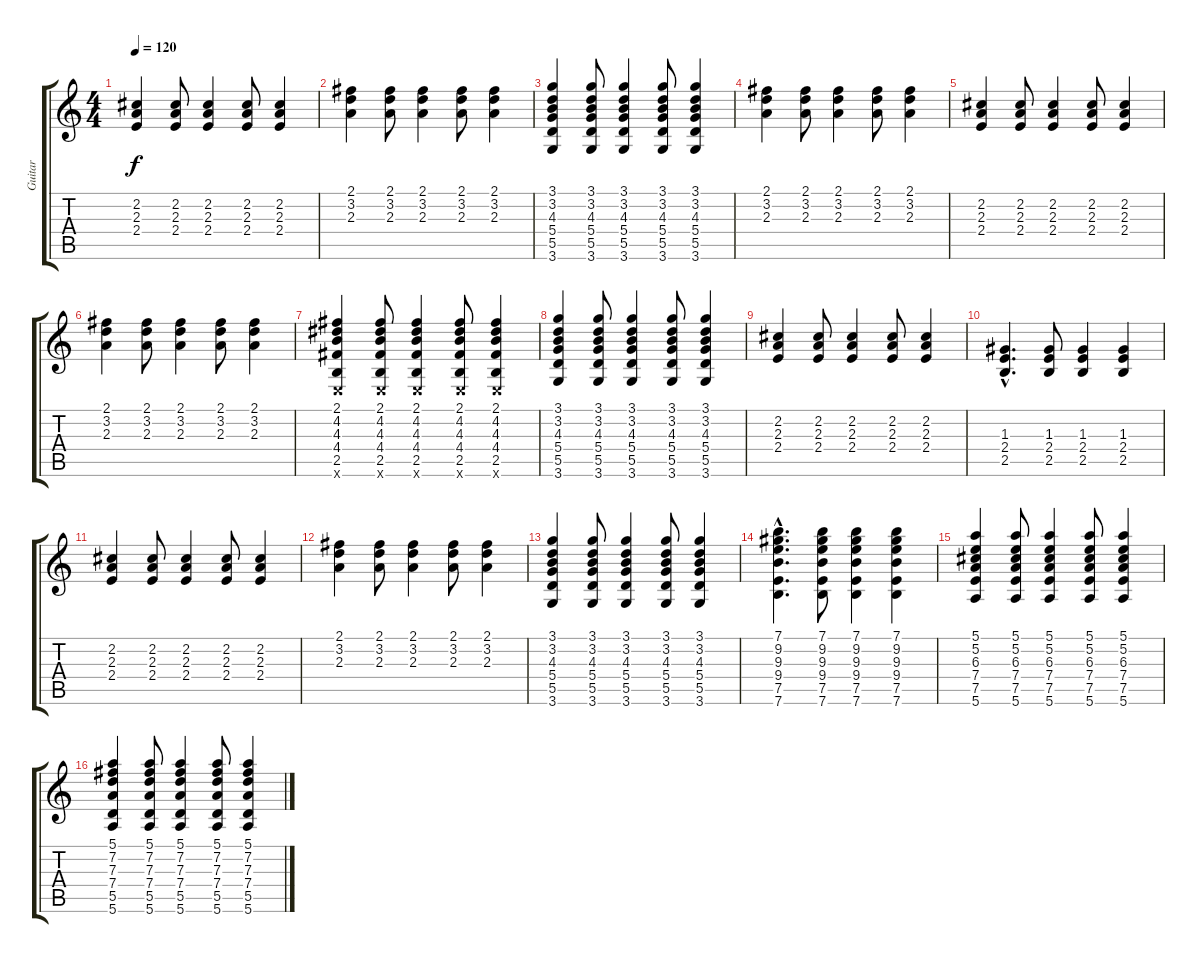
\track ("Guitar" "Guitar") {instrument acousticguitarsteel}
\staff {score tabs}
\tuning (E4 B3 G3 D3 A2 E2) {hide}
\ts (4 4)
\tempo 120
\clef g2
\ks c
(2.2 2.3 2.4).4{dy f} (2.2 2.3 2.4).8 (2.2 2.3 2.4).4 (2.2 2.3 2.4).8 (2.2 2.3 2.4).4 |
(2.1 3.2 2.3).4 (2.1 3.2 2.3).8 (2.1 3.2 2.3).4 (2.1 3.2 2.3).8 (2.1 3.2 2.3).4 |
(3.1 3.2 4.3 5.4 5.5 3.6).4 (3.1 3.2 4.3 5.4 5.5 3.6).8 (3.1 3.2 4.3 5.4 5.5 3.6).4 (3.1 3.2 4.3 5.4 5.5 3.6).8 (3.1 3.2 4.3 5.4 5.5 3.6).4 |
(2.1 3.2 2.3).4 (2.1 3.2 2.3).8 (2.1 3.2 2.3).4 (2.1 3.2 2.3).8 (2.1 3.2 2.3).4 |
(2.2 2.3 2.4).4 (2.2 2.3 2.4).8 (2.2 2.3 2.4).4 (2.2 2.3 2.4).8 (2.2 2.3 2.4).4 |
(2.1 3.2 2.3).4 (2.1 3.2 2.3).8 (2.1 3.2 2.3).4 (2.1 3.2 2.3).8 (2.1 3.2 2.3).4 |
(2.1 4.2 4.3 4.4 2.5 0.6{x}).4 (2.1 4.2 4.3 4.4 2.5 0.6{x}).8 (2.1 4.2 4.3 4.4 2.5 0.6{x}).4 (2.1 4.2 4.3 4.4 2.5 0.6{x}).8 (2.1 4.2 4.3 4.4 2.5 0.6{x}).4 |
(3.1 3.2 4.3 5.4 5.5 3.6).4 (3.1 3.2 4.3 5.4 5.5 3.6).8 (3.1 3.2 4.3 5.4 5.5 3.6).4 (3.1 3.2 4.3 5.4 5.5 3.6).8 (3.1 3.2 4.3 5.4 5.5 3.6).4 |
(2.2 2.3 2.4).4 (2.2 2.3 2.4).8 (2.2 2.3 2.4).4 (2.2 2.3 2.4).8 (2.2 2.3 2.4).4 |
(1.3{hac} 2.4{hac} 2.5{hac}).4{d} (1.3 2.4 2.5).8 (1.3 2.4 2.5).4 (1.3 2.4 2.5).4 |
(2.2 2.3 2.4).4 (2.2 2.3 2.4).8 (2.2 2.3 2.4).4 (2.2 2.3 2.4).8 (2.2 2.3 2.4).4 |
(2.1 3.2 2.3).4 (2.1 3.2 2.3).8 (2.1 3.2 2.3).4 (2.1 3.2 2.3).8 (2.1 3.2 2.3).4 |
(3.1 3.2 4.3 5.4 5.5 3.6).4 (3.1 3.2 4.3 5.4 5.5 3.6).8 (3.1 3.2 4.3 5.4 5.5 3.6).4 (3.1 3.2 4.3 5.4 5.5 3.6).8 (3.1 3.2 4.3 5.4 5.5 3.6).4 |
(7.1{hac} 9.2{hac} 9.3{hac} 9.4{hac} 7.5{hac} 7.6{hac}).4{d} (7.1 9.2 9.3 9.4 7.5 7.6).8 (7.1 9.2 9.3 9.4 7.5 7.6).4 (7.1 9.2 9.3 9.4 7.5 7.6).4 |
(5.1 5.2 6.3 7.4 7.5 5.6).4 (5.1 5.2 6.3 7.4 7.5 5.6).8 (5.1 5.2 6.3 7.4 7.5 5.6).4 (5.1 5.2 6.3 7.4 7.5 5.6).8 (5.1 5.2 6.3 7.4 7.5 5.6).4 |
(5.1 7.2 7.3 7.4 5.5 5.6).4 (5.1 7.2 7.3 7.4 5.5 5.6).8 (5.1 7.2 7.3 7.4 5.5 5.6).4 (5.1 7.2 7.3 7.4 5.5 5.6).8 (5.1 7.2 7.3 7.4 5.5 5.6).4
